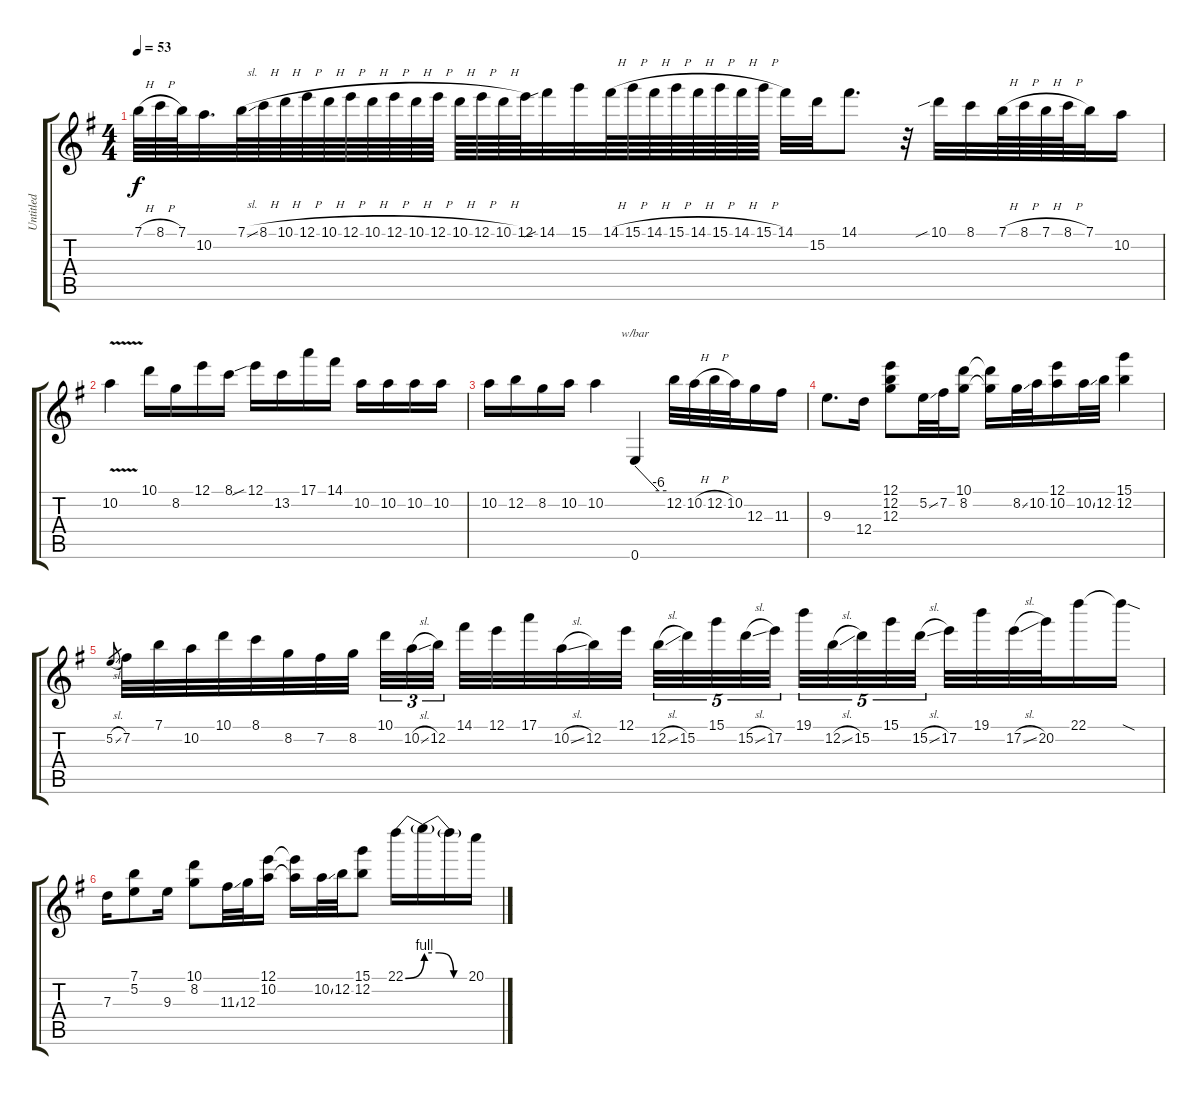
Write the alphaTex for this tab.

\track ("Untitled" "Untitled") {instrument distortionguitar}
\staff {score tabs}
\tuning (E4 B3 G3 D3 A2 E2) {hide}
\ts (4 4)
\tempo 53
\clef g2
\ks g
7.1{h}.64{dy f} 8.1{h}.64 7.1.64 10.2.32{d} 7.1{sl}.64 8.1{h}.64 10.1{h}.64 12.1{h}.64 10.1{h}.64 12.1{h}.64 10.1{h}.64 12.1{h}.64 10.1{h}.64 12.1{h}.64 10.1{h}.64 12.1{h}.64 10.1{h}.64 12.1.64 14.1{sib}.32 15.1.32 14.1{h}.64 15.1{h}.64 14.1{h}.64 15.1{h}.64 14.1{h}.64 15.1{h}.64 14.1{h}.64 15.1{h}.64 14.1.32 15.2.32 14.1.8{d} r.32 10.1{sib}.32 8.1.32 7.1{h}.64 8.1{h}.64 7.1{h}.64 8.1{h}.64 7.1.32 10.2.16 |
10.2{v}.4 10.1.16 8.2.16 12.1.16 8.1.16 12.1{sib}.16 13.2.16 17.1.16 14.1.16 10.2.16 10.2.16 10.2.16 10.2.16 |
10.2.16 12.2.16 8.2.16 10.2.16 10.2.4 0.6.4{tbe (custom default 0 0 45 -24 60 -24)} 12.2.32 10.2{h}.32 12.2{h}.32 10.2.32 12.3.16 11.3.16 |
9.3.8{d} 12.4.16 (12.1 12.2 12.3).8 5.2{ss}.32 7.2.32 (10.1 8.2).16 (10.1{t} 8.2{t}).16 8.2{ss}.32 10.2.32 (12.1 10.2).16 10.2{ss}.32 12.2.32 (15.1 12.2).4 |
5.2{sl}.8{gr} 7.2.32 7.1.32 10.2.32 10.1.32 8.1.32 8.2.32 7.2.32 8.2.32 10.1.32{tu (3 2)} 10.2{sl}.32{tu (3 2)} 12.2.32{tu (3 2) beam splitsecondary} 14.1.32 12.1.32 17.1.32 10.2{sl}.32 12.2.32 12.1.32 12.2{sl}.32{tu (5 4)} 15.2.32{tu (5 4)} 15.1.32{tu (5 4)} 15.2{sl}.32{tu (5 4)} 17.2.32{tu (5 4) beam splitsecondary} 19.1.32{tu (5 4)} 12.2{sl}.32{tu (5 4)} 15.2.32{tu (5 4)} 15.1.32{tu (5 4)} 15.2{sl}.32{tu (5 4)} 17.2.32 19.1.32 17.2{sl}.32 20.2.32 22.1.16 22.1{sod t}.16 |
7.3.16 (7.1 5.2).8 9.3.16 (10.1 8.2).8 11.3{ss}.32 12.3.32 (12.1 10.2).16 (12.1{t} 10.2{t}).16 10.2{ss}.32 12.2.32 (15.1 12.2).8 22.1{be (bend 0 0 60 4)}.16 22.1{be (custom 0 4 20 4 40 0 60 0) t}.16 22.1{t}.16 20.1.16
